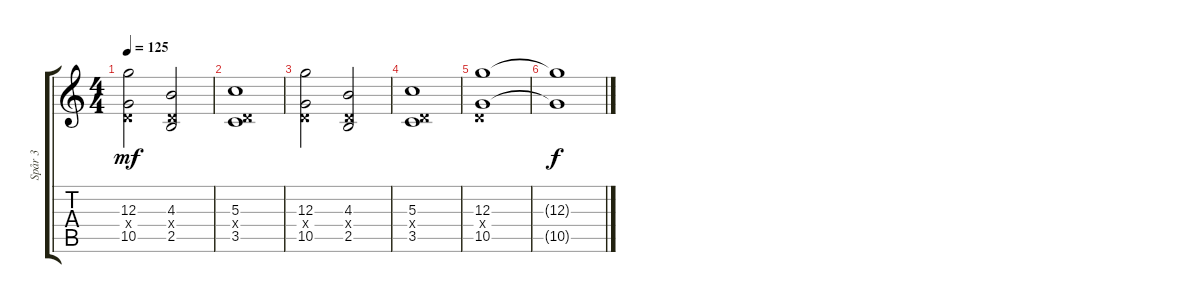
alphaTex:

\track ("Spår 3" "Spår 3") {instrument overdrivenguitar}
\staff {score tabs}
\tuning (E4 B3 G3 D3 A2 E2) {hide}
\ts (4 4)
\tempo 125
\clef g2
\ks c
(12.3 0.4{x} 10.5).2{dy mf} (4.3 0.4{x} 2.5).2 |
(5.3 0.4{x} 3.5).1 |
(12.3 0.4{x} 10.5).2 (4.3 0.4{x} 2.5).2 |
(5.3 0.4{x} 3.5).1 |
(12.3 0.4{x} 10.5).1 |
(12.3{t} 10.5{t}).1{dy f}
